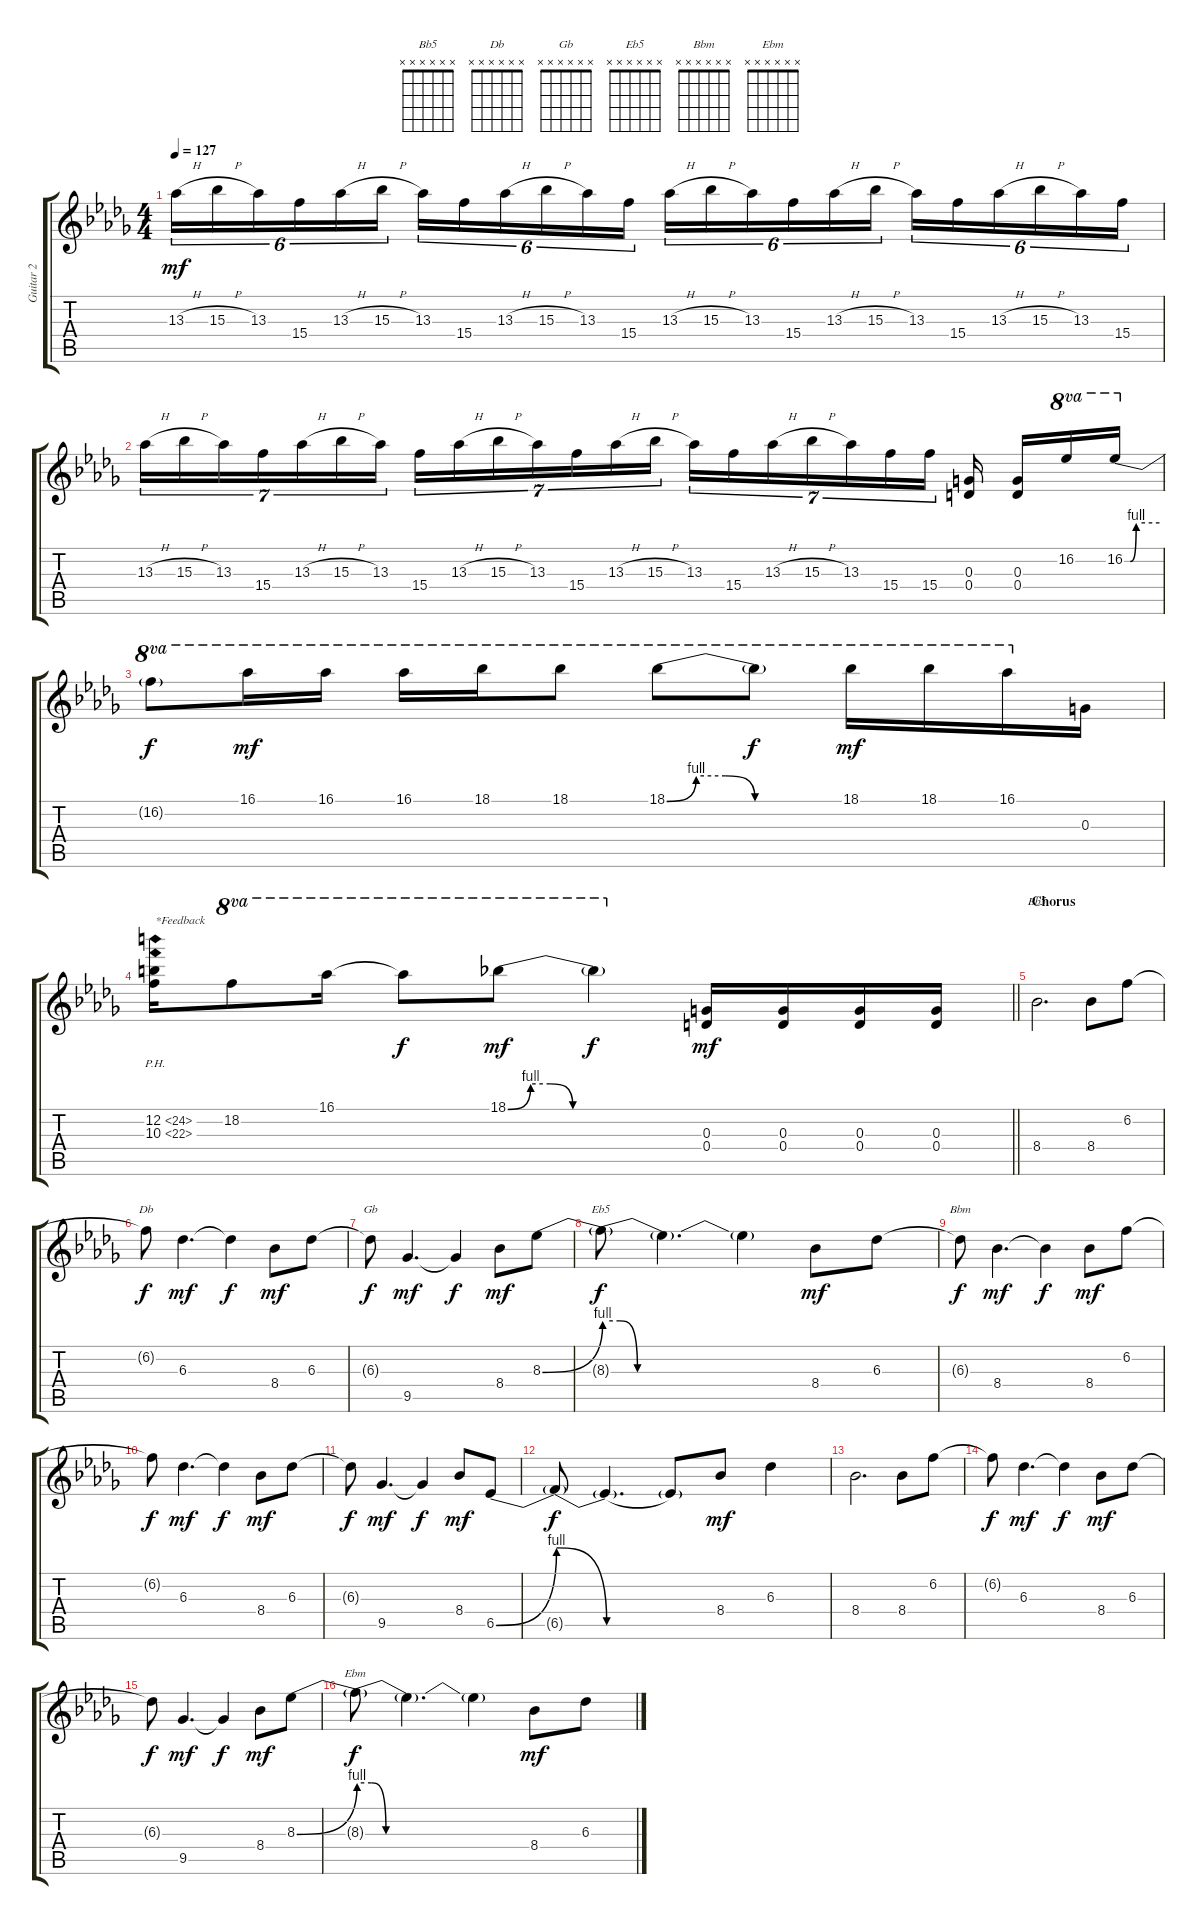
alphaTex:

\track ("Guitar 2" "Guitar 2") {instrument distortionguitar}
\staff {score tabs}
\tuning (E4 B3 G3 D3 A2 E2) {hide}
\chord ("Bb5" x x x x x x)
\chord ("Db" x x x x x x)
\chord ("Gb" x x x x x x)
\chord ("Eb5" x x x x x x)
\chord ("Bbm" x x x x x x)
\chord ("Ebm" x x x x x x)
\ts (4 4)
\tempo 127
\clef g2
\ks bbminor
13.3{h}.16{tu (6 4) dy mf} 15.3{h}.16{tu (6 4)} 13.3.16{tu (6 4)} 15.4.16{tu (6 4)} 13.3{h}.16{tu (6 4)} 15.3{h}.16{tu (6 4)} 13.3.16{tu (6 4)} 15.4.16{tu (6 4)} 13.3{h}.16{tu (6 4)} 15.3{h}.16{tu (6 4)} 13.3.16{tu (6 4)} 15.4.16{tu (6 4)} 13.3{h}.16{tu (6 4)} 15.3{h}.16{tu (6 4)} 13.3.16{tu (6 4)} 15.4.16{tu (6 4)} 13.3{h}.16{tu (6 4)} 15.3{h}.16{tu (6 4)} 13.3.16{tu (6 4)} 15.4.16{tu (6 4)} 13.3{h}.16{tu (6 4)} 15.3{h}.16{tu (6 4)} 13.3.16{tu (6 4)} 15.4.16{tu (6 4)} |
13.3{h}.16{tu (7 4)} 15.3{h}.16{tu (7 4)} 13.3.16{tu (7 4)} 15.4.16{tu (7 4)} 13.3{h}.16{tu (7 4)} 15.3{h}.16{tu (7 4)} 13.3.16{tu (7 4)} 15.4.16{tu (7 4)} 13.3{h}.16{tu (7 4)} 15.3{h}.16{tu (7 4)} 13.3.16{tu (7 4)} 15.4.16{tu (7 4)} 13.3{h}.16{tu (7 4)} 15.3{h}.16{tu (7 4)} 13.3.16{tu (7 4)} 15.4.16{tu (7 4)} 13.3{h}.16{tu (7 4)} 15.3{h}.16{tu (7 4)} 13.3.16{tu (7 4)} 15.4.16{tu (7 4)} 15.4.16{tu (7 4)} (0.3 0.4).16 (0.3 0.4).16 16.2.16{ot 8va} 16.2{be (custom 0 0 10 0 20 4 60 4)}.16{ot 8va} |
16.2{t}.8{ot 8va dy f} 16.1.16{ot 8va dy mf} 16.1.16{ot 8va} 16.1.16{ot 8va} 18.1.16{ot 8va} 18.1.8{ot 8va} 18.1{be (custom 0 0 10 4 20 4 30 0 60 0)}.8{ot 8va} 18.1{t}.8{ot 8va dy f} 18.1.16{ot 8va dy mf} 18.1.16{ot 8va} 16.1.16{ot 8va} 0.3.16 |
\barLineRight lightlight
(12.2{ph 12} 10.3{ph 12}).16{txt "*Feedback"} 18.2.8{ot 8va} 16.1.16{ot 8va} 16.1{t}.8{ot 8va dy f} 18.1{be (custom 0 0 7 4 13 4 20 0 60 0)}.8{ot 8va dy mf} 18.1{t}.4{ot 8va dy f} (0.3 0.4).16{dy mf} (0.3 0.4).16 (0.3 0.4).16 (0.3 0.4).16 |
\section ("" "Chorus")
8.4.2{d ch "Bb5"} 8.4.8 6.2.8 |
6.2{t}.8{ch "Db" dy f} 6.3.4{d dy mf} 6.3{t}.4{dy f} 8.4.8{dy mf} 6.3.8 |
6.3{t}.8{ch "Gb" dy f} 9.5.4{d dy mf} 9.5{t}.4{dy f} 8.4.8{dy mf} 8.3{be (bend 0 0 60 4)}.8 |
8.3{be (custom 0 4 5 4 10 0 60 0) t}.8{ch "Eb5" dy f} 8.3{t}.4{d} 8.3{t}.4 8.4.8{dy mf} 6.3.8 |
6.3{t}.8{ch "Bbm" dy f} 8.4.4{d dy mf} 8.4{t}.4{dy f} 8.4.8{dy mf} 6.2.8 |
6.2{t}.8{dy f} 6.3.4{d dy mf} 6.3{t}.4{dy f} 8.4.8{dy mf} 6.3.8 |
6.3{t}.8{dy f} 9.5.4{d dy mf} 9.5{t}.4{dy f} 8.4.8{dy mf} 6.5{be (bend 0 0 60 4)}.8 |
6.5{be (release 0 4 60 0) t}.8{dy f} 6.5{be (hold 0 0 60 0) t}.4{d} 6.5{t}.8 8.4.8{dy mf} 6.3.4 |
8.4.2{d} 8.4.8 6.2.8 |
6.2{t}.8{dy f} 6.3.4{d dy mf} 6.3{t}.4{dy f} 8.4.8{dy mf} 6.3.8 |
6.3{t}.8{dy f} 9.5.4{d dy mf} 9.5{t}.4{dy f} 8.4.8{dy mf} 8.3{be (bend 0 0 60 4)}.8 |
8.3{be (custom 0 4 5 4 10 0 60 0) t}.8{ch "Ebm" dy f} 8.3{t}.4{d} 8.3{t}.4 8.4.8{dy mf} 6.3.8
